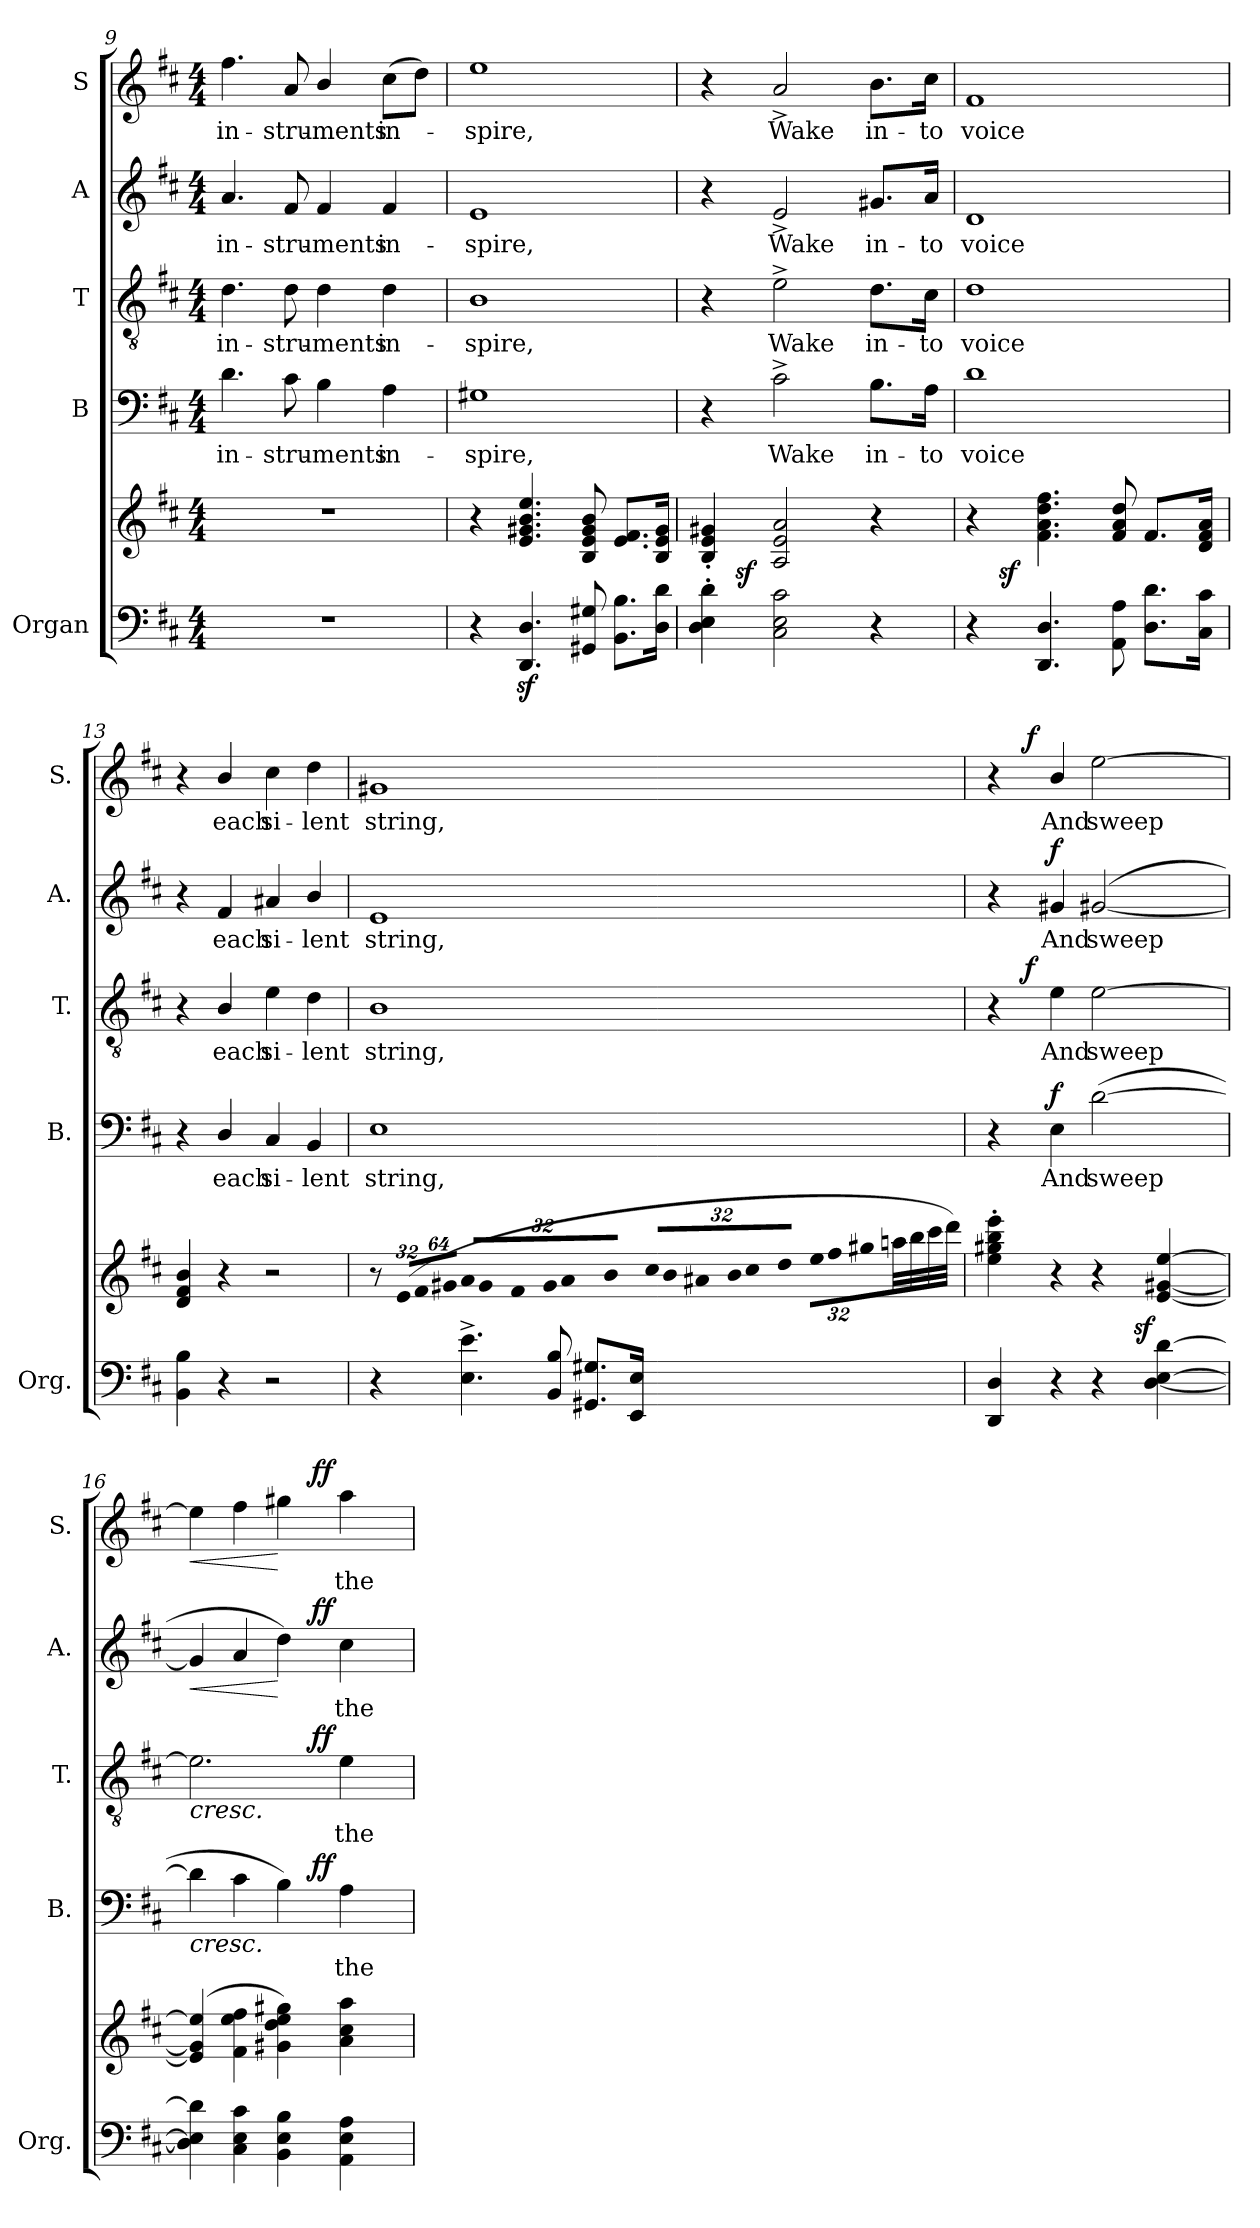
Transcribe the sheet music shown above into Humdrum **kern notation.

**kern	**kern	**dynam	**kern	**text	**dynam	**kern	**text	**dynam	**kern	**text	**dynam	**kern	**text	**dynam
*part5	*part5	*part5	*part4	*part4	*part4	*part3	*part3	*part3	*part2	*part2	*part2	*part1	*part1	*part1
*staff6	*staff5	*staff5/6	*staff4	*staff4	*staff4	*staff3	*staff3	*staff3	*staff2	*staff2	*staff2	*staff1	*staff1	*staff1
*I"Organ	*	*	*I"B	*	*	*I"T	*	*	*I"A	*	*	*I"S	*	*
*I'Org.	*	*	*I'B.	*	*	*I'T.	*	*	*I'A.	*	*	*I'S.	*	*
*clefF4	*clefG2	*	*clefF4	*	*	*clefGv2	*	*	*clefG2	*	*	*clefG2	*	*
*	*	*	*	*	*	*ITrd7c12	*	*	*	*	*	*	*	*
*k[f#c#]	*k[f#c#]	*	*k[f#c#]	*	*	*k[f#c#]	*	*	*k[f#c#]	*	*	*k[f#c#]	*	*
*D:	*D:	*	*D:	*	*	*D:	*	*	*D:	*	*	*D:	*	*
*M4/4	*M4/4	*	*M4/4	*	*	*M4/4	*	*	*M4/4	*	*	*M4/4	*	*
=9	=9	=9	=9	=9	=9	=9	=9	=9	=9	=9	=9	=9	=9	=9
!	!	!	!	!LO:LY:b:color=#000000	!	!	!	!	!	!	!	!	!	!
!	!	!	!	!	!	!	!LO:LY:b:color=#000000	!	!	!	!	!	!	!
!	!	!	!	!	!	!	!	!	!	!LO:LY:b:color=#000000	!	!	!	!
!	!	!	!	!	!	!	!	!	!	!	!	!	!LO:LY:b:color=#000000	!
1r	1r	.	4.di\	in-	.	4.Di\	in-	.	4.ai/	in-	.	4.ff#i\	in-	.
!	!	!	!	!LO:LY:b:color=#000000	!	!	!	!	!	!	!	!	!	!
!	!	!	!	!	!	!	!LO:LY:b:color=#000000	!	!	!	!	!	!	!
!	!	!	!	!	!	!	!	!	!	!LO:LY:b:color=#000000	!	!	!	!
!	!	!	!	!	!	!	!	!	!	!	!	!	!LO:LY:b:color=#000000	!
.	.	.	8c#i\	-stru-	.	8Di\	-stru-	.	8f#i/	-stru-	.	8ai/	-stru-	.
!	!	!	!	!LO:LY:b:color=#000000	!	!	!	!	!	!	!	!	!	!
!	!	!	!	!	!	!	!LO:LY:b:color=#000000	!	!	!	!	!	!	!
!	!	!	!	!	!	!	!	!	!	!LO:LY:b:color=#000000	!	!	!	!
!	!	!	!	!	!	!	!	!	!	!	!	!	!LO:LY:b:color=#000000	!
.	.	.	4Bi\	-ments	.	4Di\	-ments	.	4f#i/	-ments	.	4bi/	-ments	.
!	!	!	!	!LO:LY:b:color=#000000	!	!	!	!	!	!	!	!	!	!
!	!	!	!	!	!	!	!LO:LY:b:color=#000000	!	!	!	!	!	!	!
!	!	!	!	!	!	!	!	!	!	!LO:LY:b:color=#000000	!	!	!	!
!	!	!	!	!	!	!	!	!	!	!	!	!	!LO:LY:b:color=#000000	!
.	.	.	4Ai\	in-	.	4Di\	in-	.	4f#i/	in-	.	(8cc#i\L	in-	.
.	.	.	.	.	.	.	.	.	.	.	.	8ddi\J)	.	.
=10	=10	=10	=10	=10	=10	=10	=10	=10	=10	=10	=10	=10	=10	=10
!	!	!	!	!LO:LY:b:color=#000000	!	!	!	!	!	!	!	!	!	!
!	!	!	!	!	!	!	!LO:LY:b:color=#000000	!	!	!	!	!	!	!
!	!	!	!	!	!	!	!	!	!	!LO:LY:b:color=#000000	!	!	!	!
!	!	!	!	!	!	!	!	!	!	!	!	!	!LO:LY:b:color=#000000	!
4r	4r	.	1G#Xi	-spire,	.	1BBi	-spire,	.	1ei	-spire,	.	1eei	-spire,	.
4.DDi/z 4.Diz	4.ei/ 4.g#Xi 4.bi 4.eei	.	.	.	.	.	.	.	.	.	.	.	.	.
8GG#Xi/ 8G#Xi	8Bi/ 8ei 8g#i 8bi	.	.	.	.	.	.	.	.	.	.	.	.	.
8.BBi\ 8.Bi\L	8.ei/ 8.f#i/L	.	.	.	.	.	.	.	.	.	.	.	.	.
16Di\ 16di\Jk	16Bi/ 16ei/ 16g#i/Jk	.	.	.	.	.	.	.	.	.	.	.	.	.
=11	=11	=11	=11	=11	=11	=11	=11	=11	=11	=11	=11	=11	=11	=11
*^	*	*	*	*	*	*	*	*	*	*	*	*	*	*
4Di\' 4Ei' 4di'	16ryy	4Bi/' 4ei' 4g#Xi'	.	4r	.	.	4r	.	.	4r	.	.	4r	.	.
.	64..ryy	.	.	.	.	.	.	.	.	.	.	.	.	.	.
.	2ryy	.	sf	.	.	.	.	.	.	.	.	.	.	.	.
!	!	!	!	!	!LO:LY:b:color=#000000	!	!	!	!	!	!	!	!	!	!
!	!	!	!	!	!	!	!	!LO:LY:b:color=#000000	!	!	!	!	!	!	!
!	!	!	!	!	!	!	!	!	!	!	!LO:LY:b:color=#000000	!	!	!	!
!	!	!	!	!	!	!	!	!	!	!	!	!	!	!LO:LY:b:color=#000000	!
2C#i\ 2Ei 2c#i	.	2Ai/ 2ei 2ai	.	2c#^i\	Wake	.	2E^i\	Wake	.	2e^i/	Wake	.	2a^i/	Wake	.
.	4ryy	.	.	.	.	.	.	.	.	.	.	.	.	.	.
!	!	!	!	!	!LO:LY:b:color=#000000	!	!	!	!	!	!	!	!	!	!
!	!	!	!	!	!	!	!	!LO:LY:b:color=#000000	!	!	!	!	!	!	!
!	!	!	!	!	!	!	!	!	!	!	!LO:LY:b:color=#000000	!	!	!	!
!	!	!	!	!	!	!	!	!	!	!	!	!	!	!LO:LY:b:color=#000000	!
4r	.	4r	.	8.Bi\L	in-	.	8.Di\L	in-	.	8.g#Xi/L	in-	.	8.bi\L	in-	.
.	8ryy	.	.	.	.	.	.	.	.	.	.	.	.	.	.
!	!	!	!	!	!LO:LY:b:color=#000000	!	!	!	!	!	!	!	!	!	!
!	!	!	!	!	!	!	!	!LO:LY:b:color=#000000	!	!	!	!	!	!	!
!	!	!	!	!	!	!	!	!	!	!	!LO:LY:b:color=#000000	!	!	!	!
!	!	!	!	!	!	!	!	!	!	!	!	!	!	!LO:LY:b:color=#000000	!
.	.	.	.	16Ai\Jk	-to	.	16C#i\Jk	-to	.	16ai/Jk	-to	.	16cc#i\Jk	-to	.
.	32ryy	.	.	.	.	.	.	.	.	.	.	.	.	.	.
.	256ryy	.	.	.	.	.	.	.	.	.	.	.	.	.	.
!!LO:LB:g=z
=12	=12	=12	=12	=12	=12	=12	=12	=12	=12	=12	=12	=12	=12	=12	=12
!	!	!	!	!	!LO:LY:b:color=#000000	!	!	!	!	!	!	!	!	!	!
!	!	!	!	!	!	!	!	!LO:LY:b:color=#000000	!	!	!	!	!	!	!
!	!	!	!	!	!	!	!	!	!	!	!LO:LY:b:color=#000000	!	!	!	!
!	!	!	!	!	!	!	!	!	!	!	!	!	!	!LO:LY:b:color=#000000	!
4r	16ryy	4r	.	1di	voice	.	1Di	voice	.	1di	voice	.	1f#i	voice	.
.	64.ryy	.	.	.	.	.	.	.	.	.	.	.	.	.	.
.	2ryy	.	sf	.	.	.	.	.	.	.	.	.	.	.	.
4.DDi/ 4.Di	.	4.f#i\ 4.ai 4.ddi 4.ff#i	.	.	.	.	.	.	.	.	.	.	.	.	.
.	4ryy	.	.	.	.	.	.	.	.	.	.	.	.	.	.
8AAi\ 8Ai	.	8f#i/ 8ai 8ddi	.	.	.	.	.	.	.	.	.	.	.	.	.
8.Di\ 8.di\L	.	8.f#i/L	.	.	.	.	.	.	.	.	.	.	.	.	.
.	8ryy	.	.	.	.	.	.	.	.	.	.	.	.	.	.
16C#i\ 16c#i\Jk	.	16di/ 16f#i/ 16ai/Jk	.	.	.	.	.	.	.	.	.	.	.	.	.
.	32ryy	.	.	.	.	.	.	.	.	.	.	.	.	.	.
.	128ryy	.	.	.	.	.	.	.	.	.	.	.	.	.	.
*v	*v	*	*	*	*	*	*	*	*	*	*	*	*	*	*
=13	=13	=13	=13	=13	=13	=13	=13	=13	=13	=13	=13	=13	=13	=13
4BBi\ 4Bi	4di/ 4f#i 4bi	.	4r	.	.	4r	.	.	4r	.	.	4r	.	.
!	!	!	!	!LO:LY:b:color=#000000	!	!	!	!	!	!	!	!	!	!
!	!	!	!	!	!	!	!LO:LY:b:color=#000000	!	!	!	!	!	!	!
!	!	!	!	!	!	!	!	!	!	!LO:LY:b:color=#000000	!	!	!	!
!	!	!	!	!	!	!	!	!	!	!	!	!	!LO:LY:b:color=#000000	!
4r	4r	.	4Di/	each	.	4BBi/	each	.	4f#i/	each	.	4bi/	each	.
!	!	!	!	!LO:LY:b:color=#000000	!	!	!	!	!	!	!	!	!	!
!	!	!	!	!	!	!	!LO:LY:b:color=#000000	!	!	!	!	!	!	!
!	!	!	!	!	!	!	!	!	!	!LO:LY:b:color=#000000	!	!	!	!
!	!	!	!	!	!	!	!	!	!	!	!	!	!LO:LY:b:color=#000000	!
2r	2r	.	4C#i/	si-	.	4Ei\	si-	.	4a#Xi/	si-	.	4cc#i\	si-	.
!	!	!	!	!LO:LY:b:color=#000000	!	!	!	!	!	!	!	!	!	!
!	!	!	!	!	!	!	!LO:LY:b:color=#000000	!	!	!	!	!	!	!
!	!	!	!	!	!	!	!	!	!	!LO:LY:b:color=#000000	!	!	!	!
!	!	!	!	!	!	!	!	!	!	!	!	!	!LO:LY:b:color=#000000	!
.	.	.	4BBi/	-lent	.	4Di\	-lent	.	4bi/	-lent	.	4ddi\	-lent	.
=14	=14	=14	=14	=14	=14	=14	=14	=14	=14	=14	=14	=14	=14	=14
!	!	!	!	!LO:LY:b:color=#000000	!	!	!	!	!	!	!	!	!	!
!	!	!	!	!	!	!	!LO:LY:b:color=#000000	!	!	!	!	!	!	!
!	!	!	!	!	!	!	!	!	!	!LO:LY:b:color=#000000	!	!	!	!
!	!	!	!	!	!	!	!	!	!	!	!	!	!LO:LY:b:color=#000000	!
4r	8r	.	1Ei	string,	.	1BBi	string,	.	1ei	string,	.	1g#Xi	string,	.
*	*Xbrackettup	*	*	*	*	*	*	*	*	*	*	*	*	*
!	!LO:N:vis=16	!	!	!	!	!	!	!	!	!	!	!	!	!
.	(512%21ei/LL	.	.	.	.	.	.	.	.	.	.	.	.	.
!	!LO:N:vis=16	!	!	!	!	!	!	!	!	!	!	!	!	!
.	1024%43f#i/	.	.	.	.	.	.	.	.	.	.	.	.	.
!	!LO:N:vis=16	!	!	!	!	!	!	!	!	!	!	!	!	!
.	1024%43g#Xi/JJ	.	.	.	.	.	.	.	.	.	.	.	.	.
!	!LO:N:vis=16	!	!	!	!	!	!	!	!	!	!	!	!	!
4.Ei\^ 4.ei^	512%21ai/LL	.	.	.	.	.	.	.	.	.	.	.	.	.
!	!LO:N:vis=16	!	!	!	!	!	!	!	!	!	!	!	!	!
.	1024%43g#i/	.	.	.	.	.	.	.	.	.	.	.	.	.
!	!LO:N:vis=16	!	!	!	!	!	!	!	!	!	!	!	!	!
.	1024%43f#i/J	.	.	.	.	.	.	.	.	.	.	.	.	.
!	!LO:N:vis=16	!	!	!	!	!	!	!	!	!	!	!	!	!
.	512%21g#i/L	.	.	.	.	.	.	.	.	.	.	.	.	.
!	!LO:N:vis=16	!	!	!	!	!	!	!	!	!	!	!	!	!
.	1024%43ai/	.	.	.	.	.	.	.	.	.	.	.	.	.
!	!LO:N:vis=16	!	!	!	!	!	!	!	!	!	!	!	!	!
.	1024%43bi/JJ	.	.	.	.	.	.	.	.	.	.	.	.	.
!	!LO:N:vis=16	!	!	!	!	!	!	!	!	!	!	!	!	!
.	512%21cc#i/LL	.	.	.	.	.	.	.	.	.	.	.	.	.
!	!LO:N:vis=16	!	!	!	!	!	!	!	!	!	!	!	!	!
.	1024%43bi/	.	.	.	.	.	.	.	.	.	.	.	.	.
!	!LO:N:vis=16	!	!	!	!	!	!	!	!	!	!	!	!	!
.	1024%43a#Xi/J	.	.	.	.	.	.	.	.	.	.	.	.	.
!	!LO:N:vis=16	!	!	!	!	!	!	!	!	!	!	!	!	!
8BBi/ 8Bi	512%21bi/L	.	.	.	.	.	.	.	.	.	.	.	.	.
!	!LO:N:vis=16	!	!	!	!	!	!	!	!	!	!	!	!	!
.	1024%43cc#i/	.	.	.	.	.	.	.	.	.	.	.	.	.
!	!LO:N:vis=16	!	!	!	!	!	!	!	!	!	!	!	!	!
.	1024%43ddi/JJ	.	.	.	.	.	.	.	.	.	.	.	.	.
!	!LO:N:vis=16	!	!	!	!	!	!	!	!	!	!	!	!	!
8.GG#Xi/ 8.G#Xi/L	512%21eei\LL	.	.	.	.	.	.	.	.	.	.	.	.	.
!	!LO:N:vis=16	!	!	!	!	!	!	!	!	!	!	!	!	!
.	1024%43ff#i\	.	.	.	.	.	.	.	.	.	.	.	.	.
!	!LO:N:vis=16	!	!	!	!	!	!	!	!	!	!	!	!	!
.	1024%43gg#Xi\J	.	.	.	.	.	.	.	.	.	.	.	.	.
.	32aani\LL	.	.	.	.	.	.	.	.	.	.	.	.	.
.	32bbi\	.	.	.	.	.	.	.	.	.	.	.	.	.
16EEi/ 16Ei/Jk	32ccc#i\	.	.	.	.	.	.	.	.	.	.	.	.	.
.	32dddi\JJJ)	.	.	.	.	.	.	.	.	.	.	.	.	.
!!LO:PB:g=z
=15	=15	=15	=15	=15	=15	=15	=15	=15	=15	=15	=15	=15	=15	=15
*^	*	*	*	*	*	*^	*	*	*	*	*	*^	*	*
4DDi/ 4Di	2ryy	4eei\' 4gg#Xi' 4bbi' 4eeei'	.	4r	.	.	4r	8ryy	.	.	4r	.	.	4r	8ryy	.	.
.	.	.	.	.	.	.	.	64..ryy	.	.	.	.	.	.	64...ryy	.	.
.	.	.	.	.	.	.	.	2ryy	.	f	.	.	.	.	.	.	.
.	.	.	.	.	.	.	.	.	.	.	.	.	.	.	2ryy	.	f
!	!	!	!	!	!LO:LY:b:color=#000000	!	!	!	!	!	!	!	!	!	!	!	!
!	!	!	!	!	!	!	!	!	!LO:LY:b:color=#000000	!	!	!	!	!	!	!	!
!	!	!	!	!	!	!	!	!	!	!	!	!LO:LY:b:color=#000000	!	!	!	!	!
!	!	!	!	!	!	!	!	!	!	!	!	!	!	!	!	!LO:LY:b:color=#000000	!
4r	.	4r	.	4Ei\	And	f	4Ei\	.	And	.	4g#Xi/	And	f	4bi/	.	And	.
!	!	!	!	!	!LO:LY:b:color=#000000	!	!	!	!	!	!	!	!	!	!	!	!
!	!	!	!	!	!	!	!	!	!LO:LY:b:color=#000000	!	!	!	!	!	!	!	!
!	!	!	!	!	!	!	!	!	!	!	!	!LO:LY:b:color=#000000	!	!	!	!	!
!	!	!	!	!	!	!	!	!	!	!	!	!	!	!	!	!LO:LY:b:color=#000000	!
4r	8ryy	4r	.	([2di\	sweep	.	[2Ei\	.	sweep	.	([2g#Xi/	sweep	.	[2eei\	.	sweep	.
.	32ryy	.	.	.	.	.	.	.	.	.	.	.	.	.	.	.	.
.	.	.	.	.	.	.	.	4ryy	.	.	.	.	.	.	.	.	.
.	.	.	.	.	.	.	.	.	.	.	.	.	.	.	4ryy	.	.
.	1024ryy	.	.	.	.	.	.	.	.	.	.	.	.	.	.	.	.
.	4ryy	.	sf	.	.	.	.	.	.	.	.	.	.	.	.	.	.
[4Di\ [4Ei [4di	.	[4ei/ [4g#Xi [4eei	.	.	.	.	.	.	.	.	.	.	.	.	.	.	.
.	.	.	.	.	.	.	.	16ryy	.	.	.	.	.	.	.	.	.
.	.	.	.	.	.	.	.	.	.	.	.	.	.	.	16ryy	.	.
.	16ryy	.	.	.	.	.	.	.	.	.	.	.	.	.	.	.	.
.	.	.	.	.	.	.	.	32ryy	.	.	.	.	.	.	.	.	.
.	.	.	.	.	.	.	.	.	.	.	.	.	.	.	32ryy	.	.
.	64ryy	.	.	.	.	.	.	.	.	.	.	.	.	.	.	.	.
.	128...ryy	.	.	.	.	.	.	.	.	.	.	.	.	.	.	.	.
.	.	.	.	.	.	.	.	256ryy	.	.	.	.	.	.	.	.	.
.	.	.	.	.	.	.	.	.	.	.	.	.	.	.	512ryy	.	.
=16	=16	=16	=16	=16	=16	=16	=16	=16	=16	=16	=16	=16	=16	=16	=16	=16	=16
!LO:TX:a:Bi:t=allargando	!	!	!	!	!	!	!	!	!	!	!	!	!	!	!	!	!
!	!	!	!	!	!	!LO:HP:b	!	!	!	!LO:HP:b	!	!	!LO:HP:b	!	!	!	!LO:HP:b
*v	*v	*	*	*^	*	*	*	*	*	*	*^	*	*	*	*	*	*
4Di\] 4Ei] 4di]	(4ei/] 4g#i] 4eei]	.	4di\]	2ryy	.	<	2.Ei\]	2ryy	.	<	4g#i/]	2ryy	.	<	4eei\]	2ryy	.	<
4C#i\ 4Ei 4c#i	4f#i\ 4eei 4ff#i	.	4c#i\	.	.	.	.	.	.	.	4ai/	.	.	.	4ff#i\	.	.	.
4BBi\ 4Ei 4Bi	4g#Xi\ 4ddi 4eei 4gg#Xi)	.	4Bi\)	8ryy	.	.	.	8ryy	.	.	4ddi\)	8ryy	.	[	4gg#Xi\	8ryy	.	[
.	.	.	.	128ryy	.	.	.	128ryy	.	.	.	128ryy	.	.	.	128ryy	.	.
.	.	.	.	512ryy	.	.	.	512ryy	.	.	.	512ryy	.	.	.	512ryy	.	.
.	.	.	.	4ryy	.	ff	.	4ryy	.	ff	.	4ryy	.	ff	.	4ryy	.	ff
!	!	!	!	!	!LO:LY:b:color=#000000	!	!	!	!	!	!	!	!	!	!	!	!	!
!	!	!	!	!	!	!	!	!	!LO:LY:b:color=#000000	!	!	!	!	!	!	!	!	!
!	!	!	!	!	!	!	!	!	!	!	!	!	!LO:LY:b:color=#000000	!	!	!	!	!
!	!	!	!	!	!	!	!	!	!	!	!	!	!	!	!	!	!LO:LY:b:color=#000000	!
4AAi\ 4Ei 4Ai	4ai\ 4cc#i 4aai	.	4Ai\	.	the	[	4Ei\	.	the	[	4cc#i\	.	the	.	4aai\	.	the	.
.	.	.	.	16ryy	.	.	.	16ryy	.	.	.	16ryy	.	.	.	16ryy	.	.
.	.	.	.	32ryy	.	.	.	32ryy	.	.	.	32ryy	.	.	.	32ryy	.	.
.	.	.	.	64ryy	.	.	.	64ryy	.	.	.	64ryy	.	.	.	64ryy	.	.
.	.	.	.	256.ryy	.	.	.	256.ryy	.	.	.	256.ryy	.	.	.	256.ryy	.	.
*	*	*	*v	*v	*	*	*	*	*	*	*v	*v	*	*	*v	*v	*	*
*	*	*	*	*	*	*v	*v	*	*	*	*	*	*	*	*
=	=	=	=	=	=	=	=	=	=	=	=	=	=	=
*-	*-	*-	*-	*-	*-	*-	*-	*-	*-	*-	*-	*-	*-	*-
